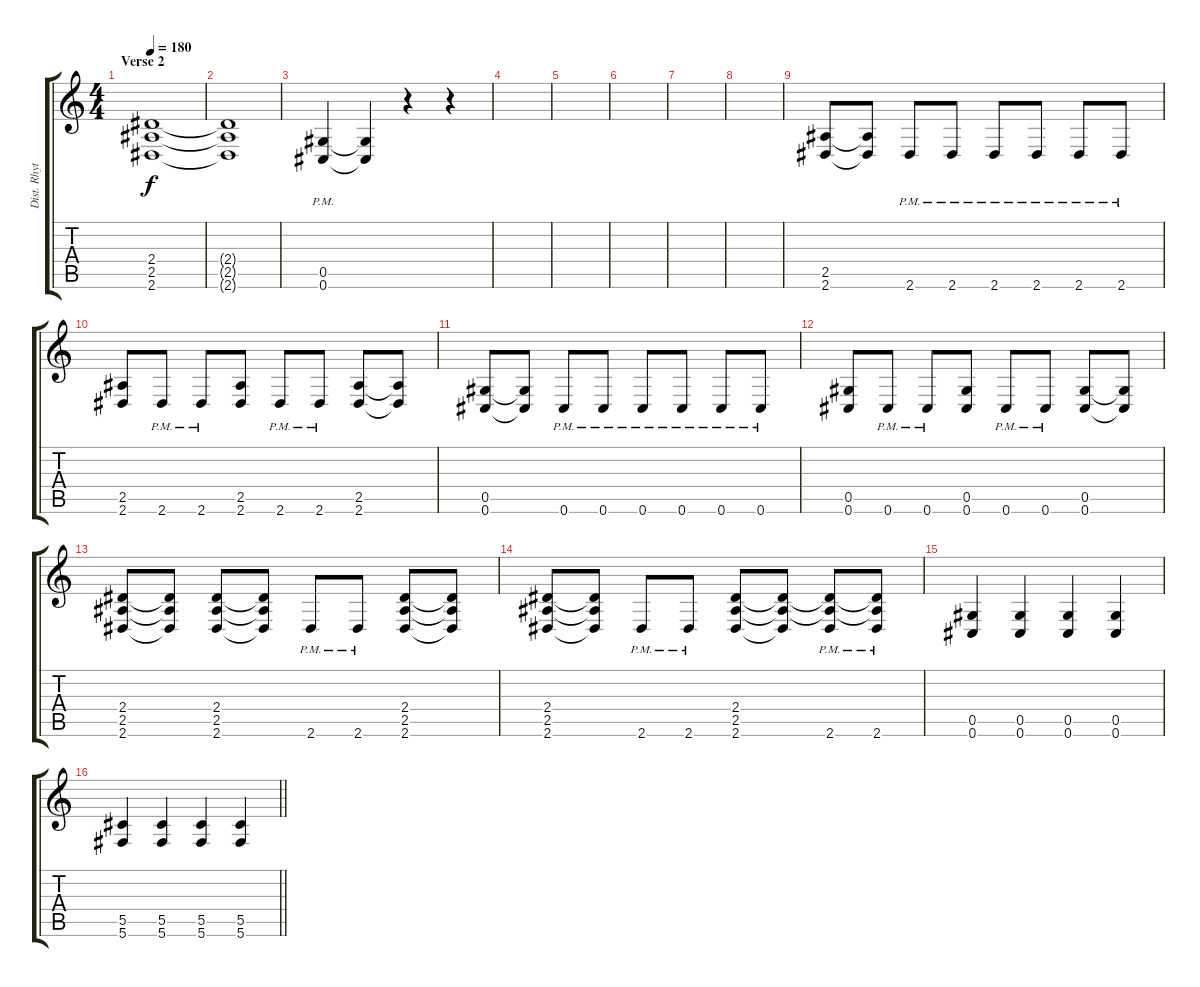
\track ("Dist. Rhytm Guitar [L]" "Dist. Rhyt") {instrument distortionguitar}
\staff {score tabs}
\tuning (Eb4 Bb3 Gb3 Db3 Ab2 Db2) {hide}
\ts (4 4)
\section ("" "Verse 2")
\tempo 180
\clef g2
\ks c
(2.4 2.5 2.6).1{dy f} |
(2.4{t} 2.5{t} 2.6{t}).1 |
(0.5{pm} 0.6{pm}).4 (0.5{t} 0.6{t}).4 r.4 r.4 |
|
|
|
|
|
(2.5 2.6).8 (2.5{t} 2.6{t}).8 2.6{pm}.8 2.6{pm}.8 2.6{pm}.8 2.6{pm}.8 2.6{pm}.8 2.6{pm}.8 |
(2.5 2.6).8 2.6{pm}.8 2.6{pm}.8 (2.5 2.6).8 2.6{pm}.8 2.6{pm}.8 (2.5 2.6).8 (2.5{t} 2.6{t}).8 |
(0.5 0.6).8 (0.5{t} 0.6{t}).8 0.6{pm}.8 0.6{pm}.8 0.6{pm}.8 0.6{pm}.8 0.6{pm}.8 0.6{pm}.8 |
(0.5 0.6).8 0.6{pm}.8 0.6{pm}.8 (0.5 0.6).8 0.6{pm}.8 0.6{pm}.8 (0.5 0.6).8 (0.5{t} 0.6{t}).8 |
(2.4 2.5 2.6).8 (2.4{t} 2.5{t} 2.6{t}).8 (2.4 2.5 2.6).8 (2.4{t} 2.5{t} 2.6{t}).8 2.6{pm}.8 2.6{pm}.8 (2.4 2.5 2.6).8 (2.4{t} 2.5{t} 2.6{t}).8 |
(2.4 2.5 2.6).8 (2.4{t} 2.5{t} 2.6{t}).8 2.6{pm}.8 2.6{pm}.8 (2.4 2.5 2.6).8 (2.4{t} 2.5{t} 2.6{t}).8 (2.4{t} 2.5{t} 2.6{pm}).8 (2.4{t} 2.5{t} 2.6{pm}).8 |
(0.5 0.6).4 (0.5 0.6).4 (0.5 0.6).4 (0.5 0.6).4 |
\barLineRight lightlight
(5.5 5.6).4 (5.5 5.6).4 (5.5 5.6).4 (5.5 5.6).4
